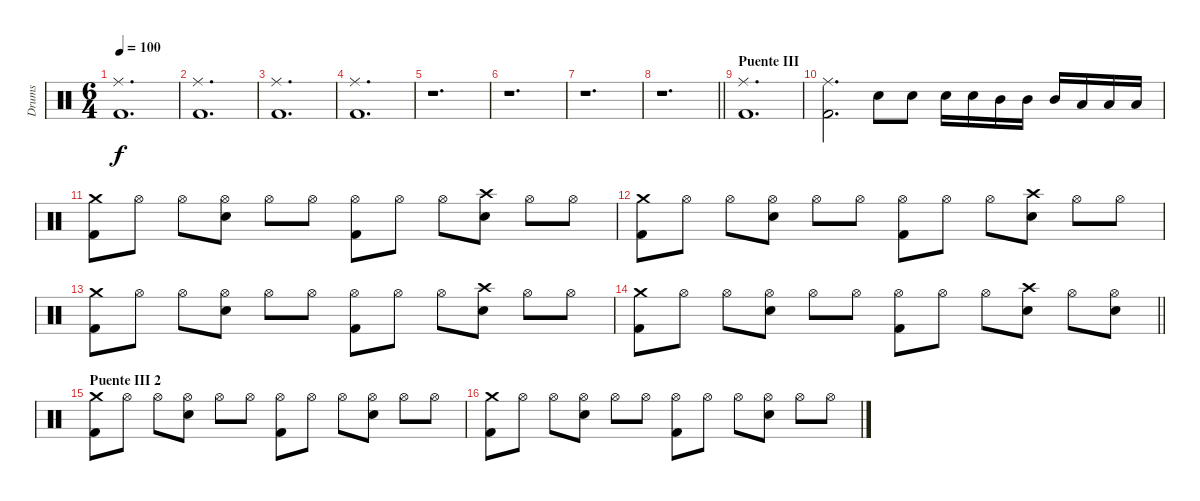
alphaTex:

\track ("Drums" "Drums") {instrument percussion}
\staff {score}
\articulation defaults
\ts (6 4)
\tempo 100
\clef neutral
\ks c
("Kick (hit) 2" "Ride (middle)").1{d dy f} |
("Kick (hit) 2" "Ride (middle)").1{d} |
("Kick (hit) 2" "Ride (middle)").1{d} |
("Kick (hit) 2" "Ride (middle)").1{d} |
r.1{d} |
r.1{d} |
r.1{d} |
\barLineRight lightlight
r.1{d} |
\section ("" "Puente III")
("Ride (middle)" "Kick (hit) 2").1{d} |
("Ride (middle)" "Kick (hit) 2").2{d} "Electric Snare (hit)".8 "Electric Snare (hit)".8 "Electric Snare (hit)".16 "Electric Snare (hit)".16 "Mid Tom (hit)".16 "Mid Tom (hit)".16 "Mid Tom (hit)".16 "Low Tom (hit)".16 "Low Tom (hit)".16 "Low Tom (hit)".16 |
("Crash medium (hit)" "Kick (hit) 2").8 "Hi-Hat (open)".8 "Hi-Hat (open)".8 ("Hi-Hat (open)" "Electric Snare (hit)").8 "Hi-Hat (open)".8 "Hi-Hat (open)".8 ("Hi-Hat (open)" "Kick (hit) 2").8 "Hi-Hat (open)".8 "Hi-Hat (open)".8 ("Crash high (hit)" "Electric Snare (hit)").8 "Hi-Hat (open)".8 "Hi-Hat (open)".8 |
("Crash medium (hit)" "Kick (hit) 2").8 "Hi-Hat (open)".8 "Hi-Hat (open)".8 ("Hi-Hat (open)" "Electric Snare (hit)").8 "Hi-Hat (open)".8 "Hi-Hat (open)".8 ("Hi-Hat (open)" "Kick (hit) 2").8 "Hi-Hat (open)".8 "Hi-Hat (open)".8 ("Crash high (hit)" "Electric Snare (hit)").8 "Hi-Hat (open)".8 "Hi-Hat (open)".8 |
("Crash medium (hit)" "Kick (hit) 2").8 "Hi-Hat (open)".8 "Hi-Hat (open)".8 ("Hi-Hat (open)" "Electric Snare (hit)").8 "Hi-Hat (open)".8 "Hi-Hat (open)".8 ("Hi-Hat (open)" "Kick (hit) 2").8 "Hi-Hat (open)".8 "Hi-Hat (open)".8 ("Crash high (hit)" "Electric Snare (hit)").8 "Hi-Hat (open)".8 "Hi-Hat (open)".8 |
\barLineRight lightlight
("Crash medium (hit)" "Kick (hit) 2").8 "Hi-Hat (open)".8 "Hi-Hat (open)".8 ("Hi-Hat (open)" "Electric Snare (hit)").8 "Hi-Hat (open)".8 "Hi-Hat (open)".8 ("Hi-Hat (open)" "Kick (hit) 2").8 "Hi-Hat (open)".8 "Hi-Hat (open)".8 ("Crash high (hit)" "Electric Snare (hit)").8 "Hi-Hat (open)".8 ("Hi-Hat (open)" "Electric Snare (hit)").8 |
\section ("" "Puente III 2")
("Crash medium (hit)" "Kick (hit) 2").8 "Hi-Hat (open)".8 "Hi-Hat (open)".8 ("Hi-Hat (open)" "Electric Snare (hit)").8 "Hi-Hat (open)".8 "Hi-Hat (open)".8 ("Hi-Hat (open)" "Kick (hit) 2").8 "Hi-Hat (open)".8 "Hi-Hat (open)".8 ("Hi-Hat (open)" "Electric Snare (hit)").8 "Hi-Hat (open)".8 "Hi-Hat (open)".8 |
("Crash medium (hit)" "Kick (hit) 2").8 "Hi-Hat (open)".8 "Hi-Hat (open)".8 ("Hi-Hat (open)" "Electric Snare (hit)").8 "Hi-Hat (open)".8 "Hi-Hat (open)".8 ("Hi-Hat (open)" "Kick (hit) 2").8 "Hi-Hat (open)".8 "Hi-Hat (open)".8 ("Hi-Hat (open)" "Electric Snare (hit)").8 "Hi-Hat (open)".8 "Hi-Hat (open)".8
